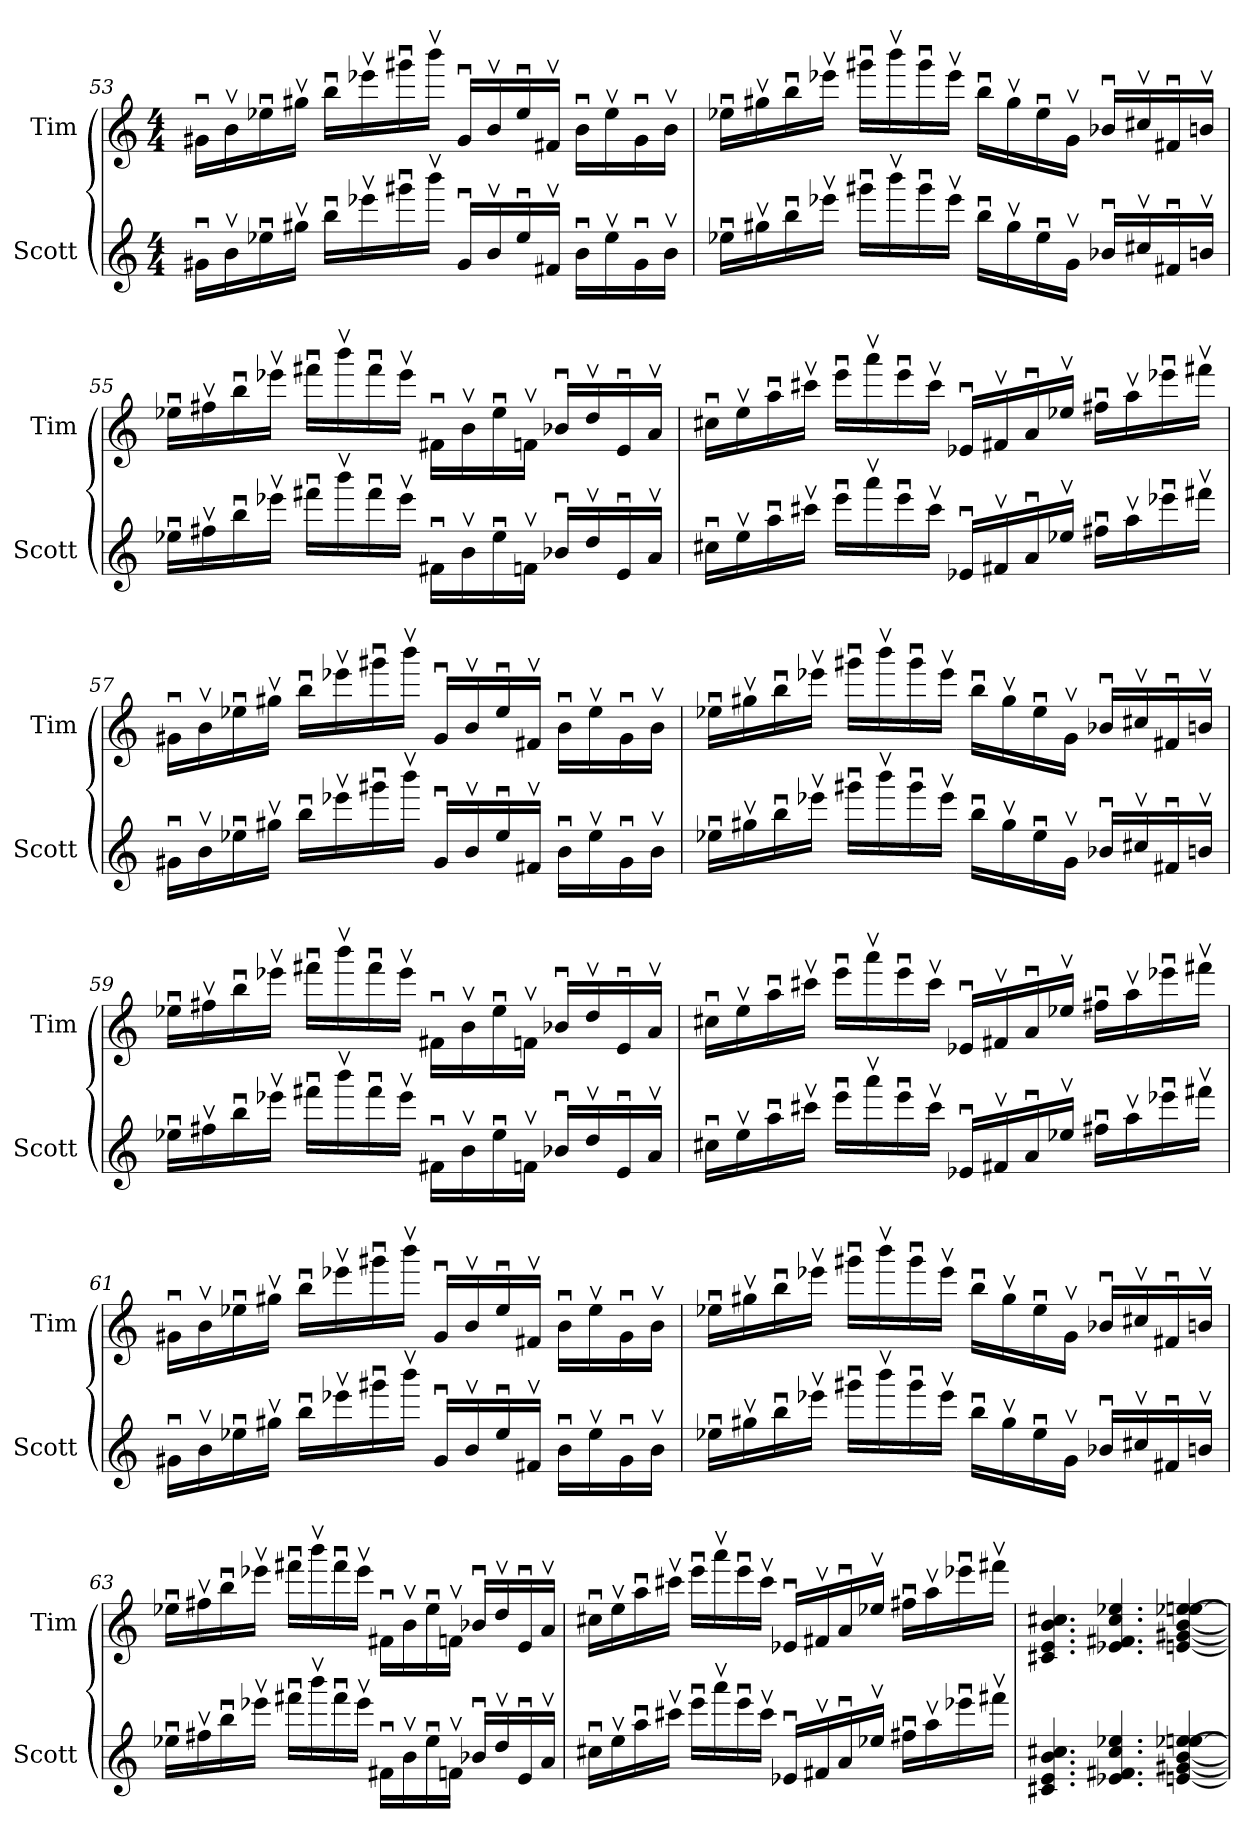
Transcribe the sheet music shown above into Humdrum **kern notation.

**kern	**kern
*part2	*part1
*staff2	*staff1
*I"Scott	*I"Tim
*I'Scott	*I'Tim
!!LO:LB:g=z
*clefG2	*clefG2
*ITrd7c12	*ITrd7c12
*k[]	*k[]
*C:	*C:
*M4/4	*M4/4
=53	=53
16G#Xu\LL	16G#Xu\LL
16Bv\	16Bv\
16e-Xu\	16e-Xu\
16g#Xv\JJ	16g#Xv\JJ
16bu\LL	16bu\LL
16ee-Xv\	16ee-Xv\
16gg#Xu\	16gg#Xu\
16bbv\JJ	16bbv\JJ
16G#u/LL	16G#u/LL
16Bv/	16Bv/
16e-u/	16e-u/
16F#Xv/JJ	16F#Xv/JJ
16Bu\LL	16Bu\LL
16e-v\	16e-v\
16G#u\	16G#u\
16Bv\JJ	16Bv\JJ
=54	=54
16e-Xu\LL	16e-Xu\LL
16g#Xv\	16g#Xv\
16bu\	16bu\
16ee-Xv\JJ	16ee-Xv\JJ
16gg#Xu\LL	16gg#Xu\LL
16bbv\	16bbv\
16gg#u\	16gg#u\
16ee-v\JJ	16ee-v\JJ
16bu\LL	16bu\LL
16g#v\	16g#v\
16e-u\	16e-u\
16Gv\JJ	16Gv\JJ
16B-Xu/LL	16B-Xu/LL
16c#Xv/	16c#Xv/
16F#Xu/	16F#Xu/
16Bnv/JJ	16Bnv/JJ
!!LO:PB:g=z
=55	=55
16e-Xu\LL	16e-Xu\LL
16f#Xv\	16f#Xv\
16bu\	16bu\
16ee-Xv\JJ	16ee-Xv\JJ
16ff#Xu\LL	16ff#Xu\LL
16bbv\	16bbv\
16ff#u\	16ff#u\
16ee-v\JJ	16ee-v\JJ
16F#Xu\LL	16F#Xu\LL
16Bv\	16Bv\
16e-u\	16e-u\
16Fnv\JJ	16Fnv\JJ
16B-Xu/LL	16B-Xu/LL
16dv/	16dv/
16Eu/	16Eu/
16Av/JJ	16Av/JJ
=56	=56
16c#Xu\LL	16c#Xu\LL
16ev\	16ev\
16au\	16au\
16cc#Xv\JJ	16cc#Xv\JJ
16eeu\LL	16eeu\LL
16aav\	16aav\
16eeu\	16eeu\
16cc#v\JJ	16cc#v\JJ
16E-Xu/LL	16E-Xu/LL
16F#Xv/	16F#Xv/
16Au/	16Au/
16e-Xv/JJ	16e-Xv/JJ
16f#Xu\LL	16f#Xu\LL
16av\	16av\
16ee-Xu\	16ee-Xu\
16ff#Xv\JJ	16ff#Xv\JJ
!!LO:LB:g=z
=57	=57
16G#Xu\LL	16G#Xu\LL
16Bv\	16Bv\
16e-Xu\	16e-Xu\
16g#Xv\JJ	16g#Xv\JJ
16bu\LL	16bu\LL
16ee-Xv\	16ee-Xv\
16gg#Xu\	16gg#Xu\
16bbv\JJ	16bbv\JJ
16G#u/LL	16G#u/LL
16Bv/	16Bv/
16e-u/	16e-u/
16F#Xv/JJ	16F#Xv/JJ
16Bu\LL	16Bu\LL
16e-v\	16e-v\
16G#u\	16G#u\
16Bv\JJ	16Bv\JJ
=58	=58
16e-Xu\LL	16e-Xu\LL
16g#Xv\	16g#Xv\
16bu\	16bu\
16ee-Xv\JJ	16ee-Xv\JJ
16gg#Xu\LL	16gg#Xu\LL
16bbv\	16bbv\
16gg#u\	16gg#u\
16ee-v\JJ	16ee-v\JJ
16bu\LL	16bu\LL
16g#v\	16g#v\
16e-u\	16e-u\
16Gv\JJ	16Gv\JJ
16B-Xu/LL	16B-Xu/LL
16c#Xv/	16c#Xv/
16F#Xu/	16F#Xu/
16Bnv/JJ	16Bnv/JJ
!!LO:LB:g=z
=59	=59
16e-Xu\LL	16e-Xu\LL
16f#Xv\	16f#Xv\
16bu\	16bu\
16ee-Xv\JJ	16ee-Xv\JJ
16ff#Xu\LL	16ff#Xu\LL
16bbv\	16bbv\
16ff#u\	16ff#u\
16ee-v\JJ	16ee-v\JJ
16F#Xu\LL	16F#Xu\LL
16Bv\	16Bv\
16e-u\	16e-u\
16Fnv\JJ	16Fnv\JJ
16B-Xu/LL	16B-Xu/LL
16dv/	16dv/
16Eu/	16Eu/
16Av/JJ	16Av/JJ
=60	=60
16c#Xu\LL	16c#Xu\LL
16ev\	16ev\
16au\	16au\
16cc#Xv\JJ	16cc#Xv\JJ
16eeu\LL	16eeu\LL
16aav\	16aav\
16eeu\	16eeu\
16cc#v\JJ	16cc#v\JJ
16E-Xu/LL	16E-Xu/LL
16F#Xv/	16F#Xv/
16Au/	16Au/
16e-Xv/JJ	16e-Xv/JJ
16f#Xu\LL	16f#Xu\LL
16av\	16av\
16ee-Xu\	16ee-Xu\
16ff#Xv\JJ	16ff#Xv\JJ
!!LO:LB:g=z
=61	=61
16G#Xu\LL	16G#Xu\LL
16Bv\	16Bv\
16e-Xu\	16e-Xu\
16g#Xv\JJ	16g#Xv\JJ
16bu\LL	16bu\LL
16ee-Xv\	16ee-Xv\
16gg#Xu\	16gg#Xu\
16bbv\JJ	16bbv\JJ
16G#u/LL	16G#u/LL
16Bv/	16Bv/
16e-u/	16e-u/
16F#Xv/JJ	16F#Xv/JJ
16Bu\LL	16Bu\LL
16e-v\	16e-v\
16G#u\	16G#u\
16Bv\JJ	16Bv\JJ
=62	=62
16e-Xu\LL	16e-Xu\LL
16g#Xv\	16g#Xv\
16bu\	16bu\
16ee-Xv\JJ	16ee-Xv\JJ
16gg#Xu\LL	16gg#Xu\LL
16bbv\	16bbv\
16gg#u\	16gg#u\
16ee-v\JJ	16ee-v\JJ
16bu\LL	16bu\LL
16g#v\	16g#v\
16e-u\	16e-u\
16Gv\JJ	16Gv\JJ
16B-Xu/LL	16B-Xu/LL
16c#Xv/	16c#Xv/
16F#Xu/	16F#Xu/
16Bnv/JJ	16Bnv/JJ
!!LO:LB:g=z
=63	=63
16e-Xu\LL	16e-Xu\LL
16f#Xv\	16f#Xv\
16bu\	16bu\
16ee-Xv\JJ	16ee-Xv\JJ
16ff#Xu\LL	16ff#Xu\LL
16bbv\	16bbv\
16ff#u\	16ff#u\
16ee-v\JJ	16ee-v\JJ
16F#Xu\LL	16F#Xu\LL
16Bv\	16Bv\
16e-u\	16e-u\
16Fnv\JJ	16Fnv\JJ
16B-Xu/LL	16B-Xu/LL
16dv/	16dv/
16Eu/	16Eu/
16Av/JJ	16Av/JJ
=64	=64
16c#Xu\LL	16c#Xu\LL
16ev\	16ev\
16au\	16au\
16cc#Xv\JJ	16cc#Xv\JJ
16eeu\LL	16eeu\LL
16aav\	16aav\
16eeu\	16eeu\
16cc#v\JJ	16cc#v\JJ
16E-Xu/LL	16E-Xu/LL
16F#Xv/	16F#Xv/
16Au/	16Au/
16e-Xv/JJ	16e-Xv/JJ
16f#Xu\LL	16f#Xu\LL
16av\	16av\
16ee-Xu\	16ee-Xu\
16ff#Xv\JJ	16ff#Xv\JJ
!!LO:PB:g=z
=65	=65
4.C#X/ 4.E/ 4.B/ 4.c#X/	4.C#X/ 4.E/ 4.B/ 4.c#X/
4.E-X/ 4.F#X/ 4.c#/ 4.e-X/	4.E-X/ 4.F#X/ 4.c#/ 4.e-X/
[4En/ [4G#X/ [4B/ [4e-X/ [4en/	[4En/ [4G#X/ [4B/ [4e-X/ [4en/
=	=
*-	*-
